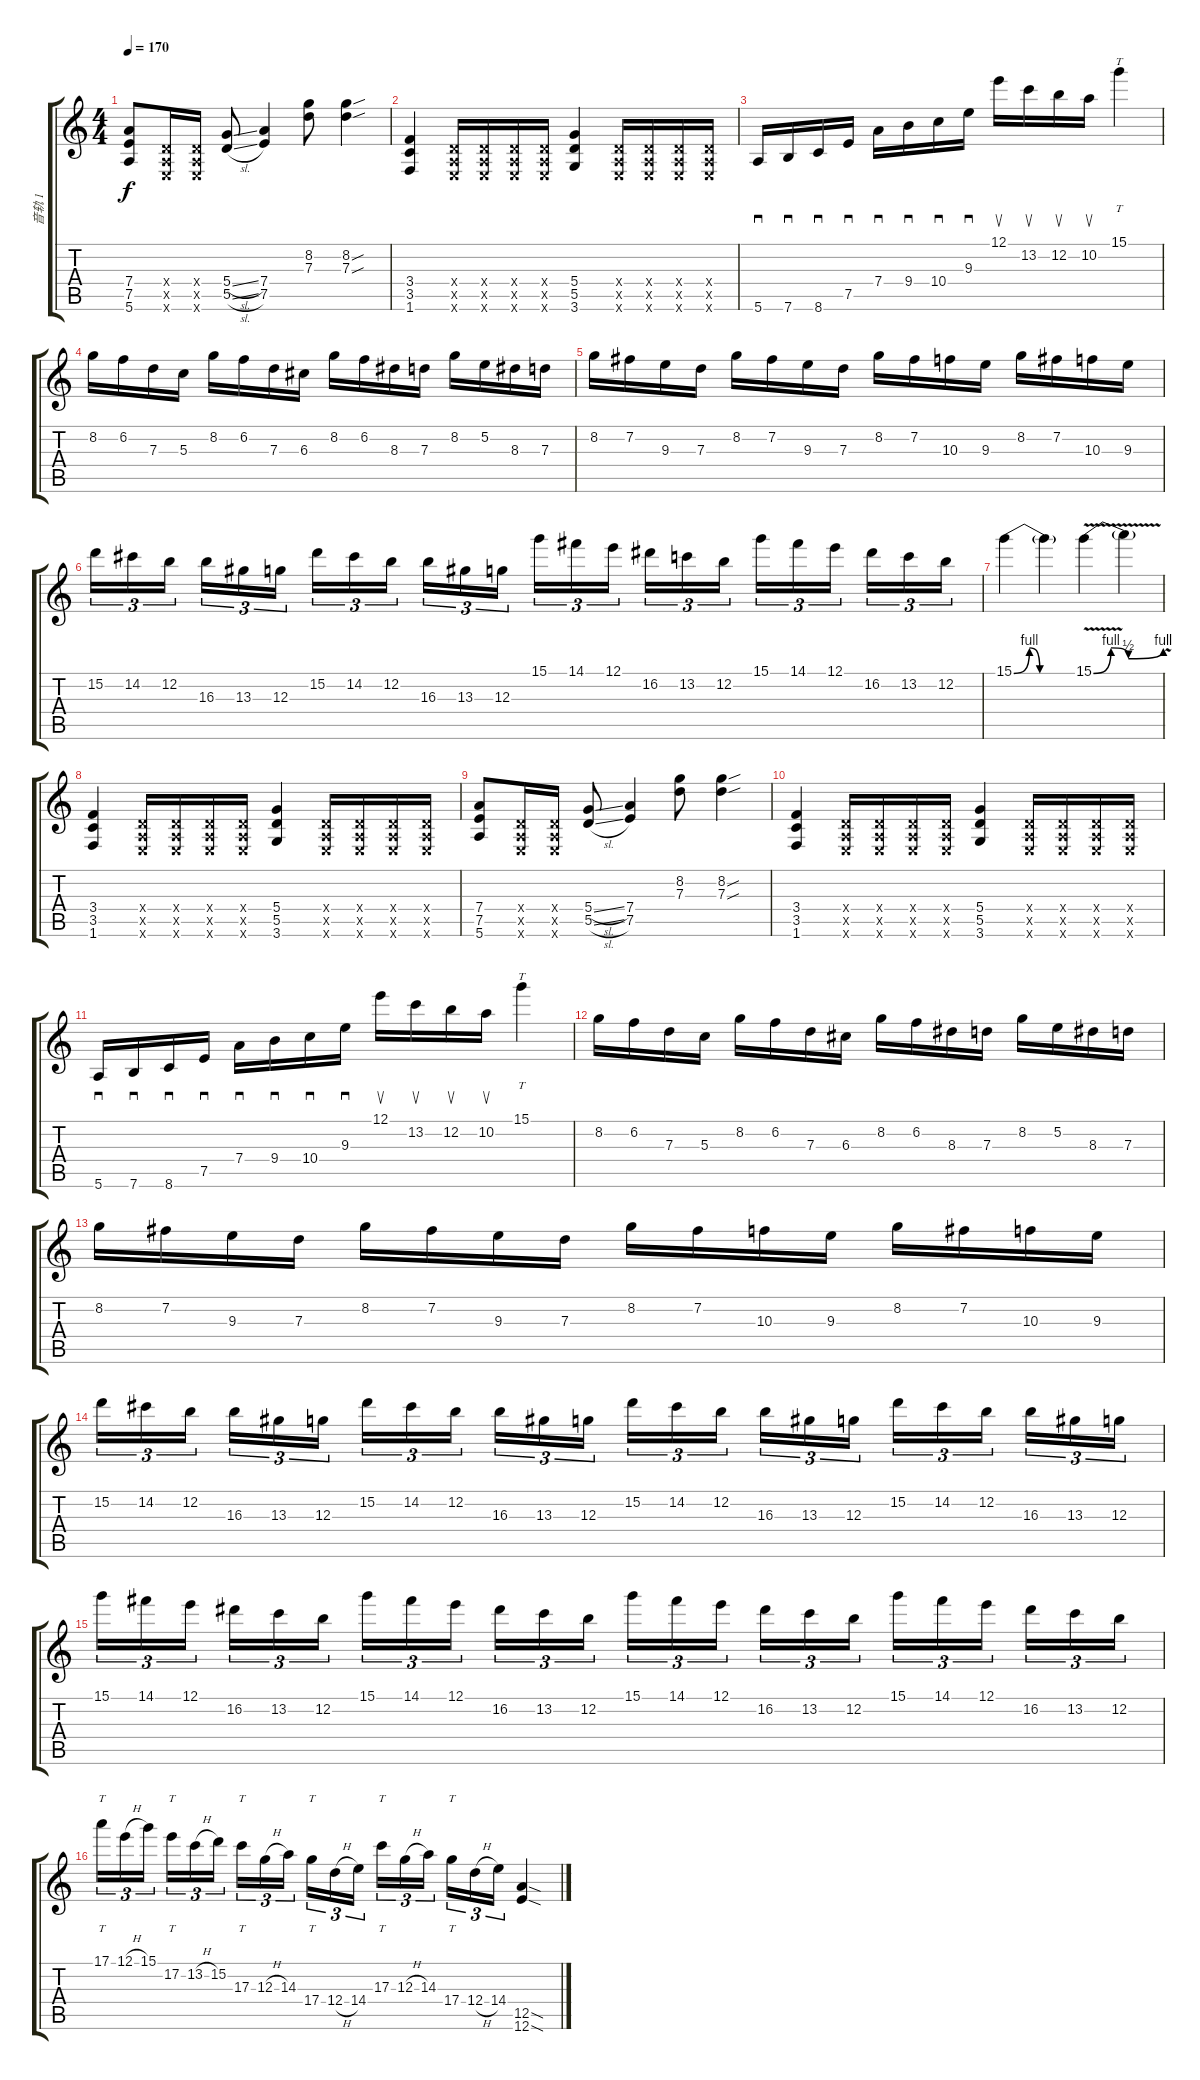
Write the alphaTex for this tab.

\track ("音轨 1" "音轨 1") {instrument acousticguitarsteel}
\staff {score tabs}
\tuning (E4 B3 G3 D3 A2 E2) {hide}
\ts (4 4)
\tempo 170
\clef g2
\ks c
(7.4 7.5 5.6).8{dy f} (0.4{x} 0.5{x} 0.6{x}).16 (0.4{x} 0.5{x} 0.6{x}).16 (5.4{sl} 5.5{sl}).8 (7.4 7.5).4 (8.2 7.3).8 (8.2{sou} 7.3{sou}).4 |
(3.4 3.5 1.6).4 (0.4{x} 0.5{x} 0.6{x}).16 (0.4{x} 0.5{x} 0.6{x}).16 (0.4{x} 0.5{x} 0.6{x}).16 (0.4{x} 0.5{x} 0.6{x}).16 (5.4 5.5 3.6).4 (0.4{x} 0.5{x} 0.6{x}).16 (0.4{x} 0.5{x} 0.6{x}).16 (0.4{x} 0.5{x} 0.6{x}).16 (0.4{x} 0.5{x} 0.6{x}).16 |
5.6.16{sd} 7.6.16{sd} 8.6.16{sd} 7.5.16{sd} 7.4.16{sd} 9.4.16{sd} 10.4.16{sd} 9.3.16{sd} 12.1.16{su} 13.2.16{su} 12.2.16{su} 10.2.16{su} 15.1.4{tt} |
8.2.16 6.2.16 7.3.16 5.3.16 8.2.16 6.2.16 7.3.16 6.3.16 8.2.16 6.2.16 8.3.16 7.3.16 8.2.16 5.2.16 8.3.16 7.3.16 |
8.2.16 7.2.16 9.3.16 7.3.16 8.2.16 7.2.16 9.3.16 7.3.16 8.2.16 7.2.16 10.3.16 9.3.16 8.2.16 7.2.16 10.3.16 9.3.16 |
15.2.16{tu (3 2)} 14.2.16{tu (3 2)} 12.2.16{tu (3 2) beam splitsecondary} 16.3.16{tu (3 2)} 13.3.16{tu (3 2)} 12.3.16{tu (3 2)} 15.2.16{tu (3 2)} 14.2.16{tu (3 2)} 12.2.16{tu (3 2) beam splitsecondary} 16.3.16{tu (3 2)} 13.3.16{tu (3 2)} 12.3.16{tu (3 2)} 15.1.16{tu (3 2)} 14.1.16{tu (3 2)} 12.1.16{tu (3 2) beam splitsecondary} 16.2.16{tu (3 2)} 13.2.16{tu (3 2)} 12.2.16{tu (3 2)} 15.1.16{tu (3 2)} 14.1.16{tu (3 2)} 12.1.16{tu (3 2) beam splitsecondary} 16.2.16{tu (3 2)} 13.2.16{tu (3 2)} 12.2.16{tu (3 2)} |
15.1{be (custom 0 0 15 4 25 0 60 0)}.4 15.1{t}.4 15.1{be (custom 0 0 15 4 30 2 60 4) v}.4 15.1{v t}.4 |
(3.4 3.5 1.6).4 (0.4{x} 0.5{x} 0.6{x}).16 (0.4{x} 0.5{x} 0.6{x}).16 (0.4{x} 0.5{x} 0.6{x}).16 (0.4{x} 0.5{x} 0.6{x}).16 (5.4 5.5 3.6).4 (0.4{x} 0.5{x} 0.6{x}).16 (0.4{x} 0.5{x} 0.6{x}).16 (0.4{x} 0.5{x} 0.6{x}).16 (0.4{x} 0.5{x} 0.6{x}).16 |
(7.4 7.5 5.6).8 (0.4{x} 0.5{x} 0.6{x}).16 (0.4{x} 0.5{x} 0.6{x}).16 (5.4{sl} 5.5{sl}).8 (7.4 7.5).4 (8.2 7.3).8 (8.2{sou} 7.3{sou}).4 |
(3.4 3.5 1.6).4 (0.4{x} 0.5{x} 0.6{x}).16 (0.4{x} 0.5{x} 0.6{x}).16 (0.4{x} 0.5{x} 0.6{x}).16 (0.4{x} 0.5{x} 0.6{x}).16 (5.4 5.5 3.6).4 (0.4{x} 0.5{x} 0.6{x}).16 (0.4{x} 0.5{x} 0.6{x}).16 (0.4{x} 0.5{x} 0.6{x}).16 (0.4{x} 0.5{x} 0.6{x}).16 |
5.6.16{sd} 7.6.16{sd} 8.6.16{sd} 7.5.16{sd} 7.4.16{sd} 9.4.16{sd} 10.4.16{sd} 9.3.16{sd} 12.1.16{su} 13.2.16{su} 12.2.16{su} 10.2.16{su} 15.1.4{tt} |
8.2.16 6.2.16 7.3.16 5.3.16 8.2.16 6.2.16 7.3.16 6.3.16 8.2.16 6.2.16 8.3.16 7.3.16 8.2.16 5.2.16 8.3.16 7.3.16 |
8.2.16 7.2.16 9.3.16 7.3.16 8.2.16 7.2.16 9.3.16 7.3.16 8.2.16 7.2.16 10.3.16 9.3.16 8.2.16 7.2.16 10.3.16 9.3.16 |
15.2.16{tu (3 2)} 14.2.16{tu (3 2)} 12.2.16{tu (3 2) beam splitsecondary} 16.3.16{tu (3 2)} 13.3.16{tu (3 2)} 12.3.16{tu (3 2)} 15.2.16{tu (3 2)} 14.2.16{tu (3 2)} 12.2.16{tu (3 2) beam splitsecondary} 16.3.16{tu (3 2)} 13.3.16{tu (3 2)} 12.3.16{tu (3 2)} 15.2.16{tu (3 2)} 14.2.16{tu (3 2)} 12.2.16{tu (3 2) beam splitsecondary} 16.3.16{tu (3 2)} 13.3.16{tu (3 2)} 12.3.16{tu (3 2)} 15.2.16{tu (3 2)} 14.2.16{tu (3 2)} 12.2.16{tu (3 2) beam splitsecondary} 16.3.16{tu (3 2)} 13.3.16{tu (3 2)} 12.3.16{tu (3 2)} |
15.1.16{tu (3 2)} 14.1.16{tu (3 2)} 12.1.16{tu (3 2) beam splitsecondary} 16.2.16{tu (3 2)} 13.2.16{tu (3 2)} 12.2.16{tu (3 2)} 15.1.16{tu (3 2)} 14.1.16{tu (3 2)} 12.1.16{tu (3 2) beam splitsecondary} 16.2.16{tu (3 2)} 13.2.16{tu (3 2)} 12.2.16{tu (3 2)} 15.1.16{tu (3 2)} 14.1.16{tu (3 2)} 12.1.16{tu (3 2) beam splitsecondary} 16.2.16{tu (3 2)} 13.2.16{tu (3 2)} 12.2.16{tu (3 2)} 15.1.16{tu (3 2)} 14.1.16{tu (3 2)} 12.1.16{tu (3 2) beam splitsecondary} 16.2.16{tu (3 2)} 13.2.16{tu (3 2)} 12.2.16{tu (3 2)} |
17.1.16{tt tu (3 2)} 12.1{h}.16{tu (3 2)} 15.1.16{tu (3 2) beam splitsecondary} 17.2.16{tt tu (3 2)} 13.2{h}.16{tu (3 2)} 15.2.16{tu (3 2)} 17.3.16{tt tu (3 2)} 12.3{h}.16{tu (3 2)} 14.3.16{tu (3 2) beam splitsecondary} 17.4.16{tt tu (3 2)} 12.4{h}.16{tu (3 2)} 14.4.16{tu (3 2)} 17.3.16{tt tu (3 2)} 12.3{h}.16{tu (3 2)} 14.3.16{tu (3 2) beam splitsecondary} 17.4.16{tt tu (3 2)} 12.4{h}.16{tu (3 2)} 14.4.16{tu (3 2)} (12.5{sod} 12.6{sod}).4
